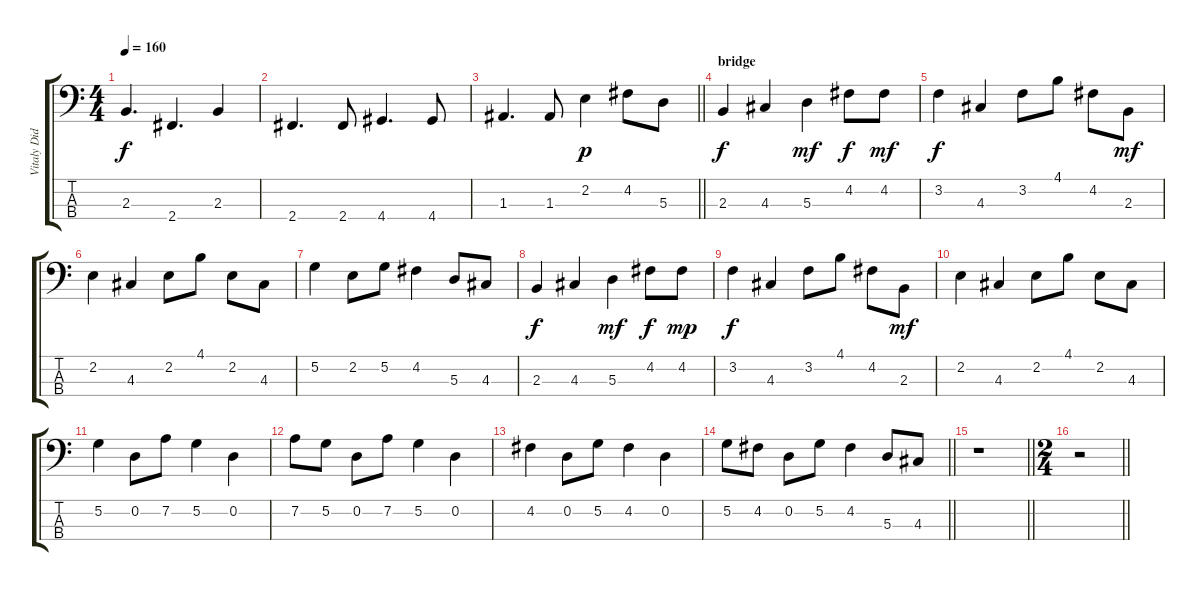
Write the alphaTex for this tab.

\track ("Vitaly Didyk" "Vitaly Did") {instrument electricbassfinger}
\staff {score tabs}
\tuning (G2 D2 A1 E1) {hide}
\ts (4 4)
\tempo 160
\clef f4
\ks c
2.3.4{d dy f} 2.4.4{d} 2.3.4 |
2.4.4{d} 2.4.8 4.4.4{d} 4.4.8 |
\barLineRight lightlight
1.3.4{d} 1.3.8 2.2.4{dy p} 4.2.8 5.3.8 |
\section ("" "bridge")
2.3.4{dy f} 4.3.4 5.3.4{dy mf} 4.2.8{dy f} 4.2.8{dy mf} |
3.2.4{dy f} 4.3.4 3.2.8 4.1.8 4.2.8 2.3.8{dy mf} |
2.2.4 4.3.4 2.2.8 4.1.8 2.2.8 4.3.8 |
5.2.4 2.2.8 5.2.8 4.2.4 5.3.8 4.3.8 |
2.3.4{dy f} 4.3.4 5.3.4{dy mf} 4.2.8{dy f} 4.2.8{dy mp} |
3.2.4{dy f} 4.3.4 3.2.8 4.1.8 4.2.8 2.3.8{dy mf} |
2.2.4 4.3.4 2.2.8 4.1.8 2.2.8 4.3.8 |
5.2.4 0.2.8 7.2.8 5.2.4 0.2.4 |
7.2.8 5.2.8 0.2.8 7.2.8 5.2.4 0.2.4 |
4.2.4 0.2.8 5.2.8 4.2.4 0.2.4 |
\barLineRight lightlight
5.2.8 4.2.8 0.2.8 5.2.8 4.2.4 5.3.8 4.3.8 |
\barLineRight lightlight
r.1 |
\ts (2 4)
\barLineRight lightlight
r.2
